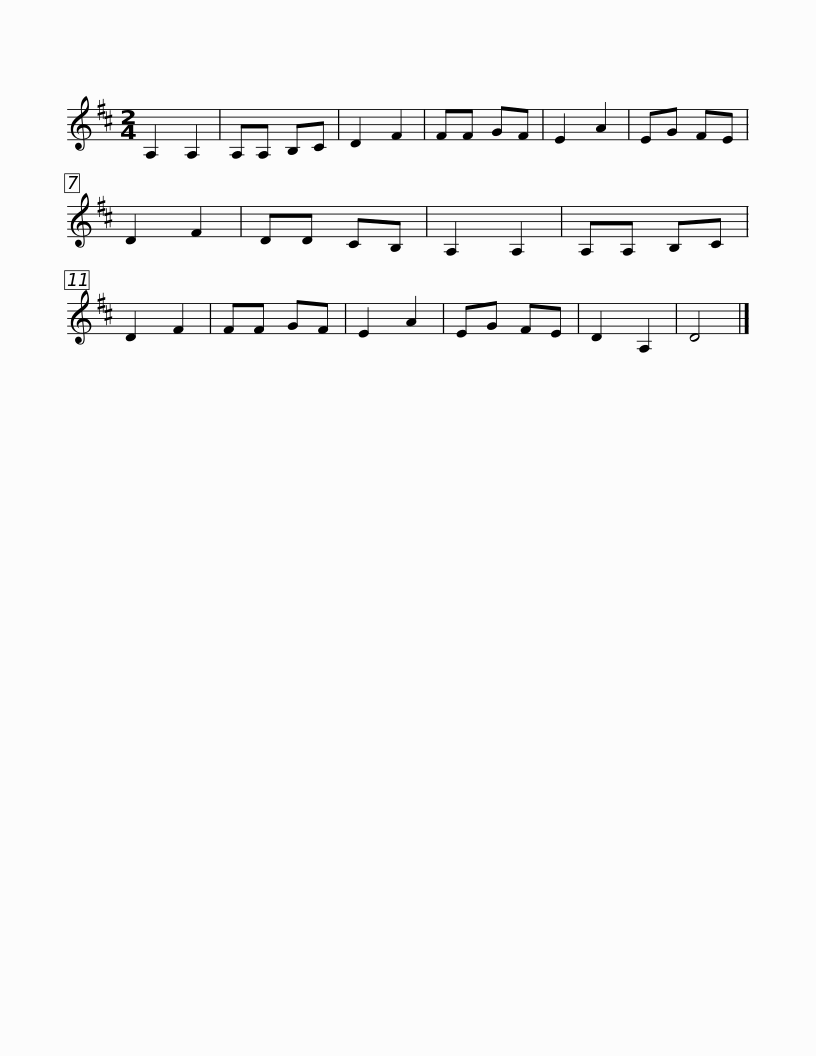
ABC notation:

X:1
L:1/8
M:2/4
I:linebreak $
K:D
V:1 treble
V:1
 A,2 A,2 | A,A, B,C | D2 F2 | FF GF | E2 A2 | %5
 EG FE | D2 F2 | DD CB, | A,2 A,2 | A,A, B,C | %10
 D2 F2 | FF GF |$ E2 A2 | EG FE | D2 A,2 | %15
 D4 |] %16
